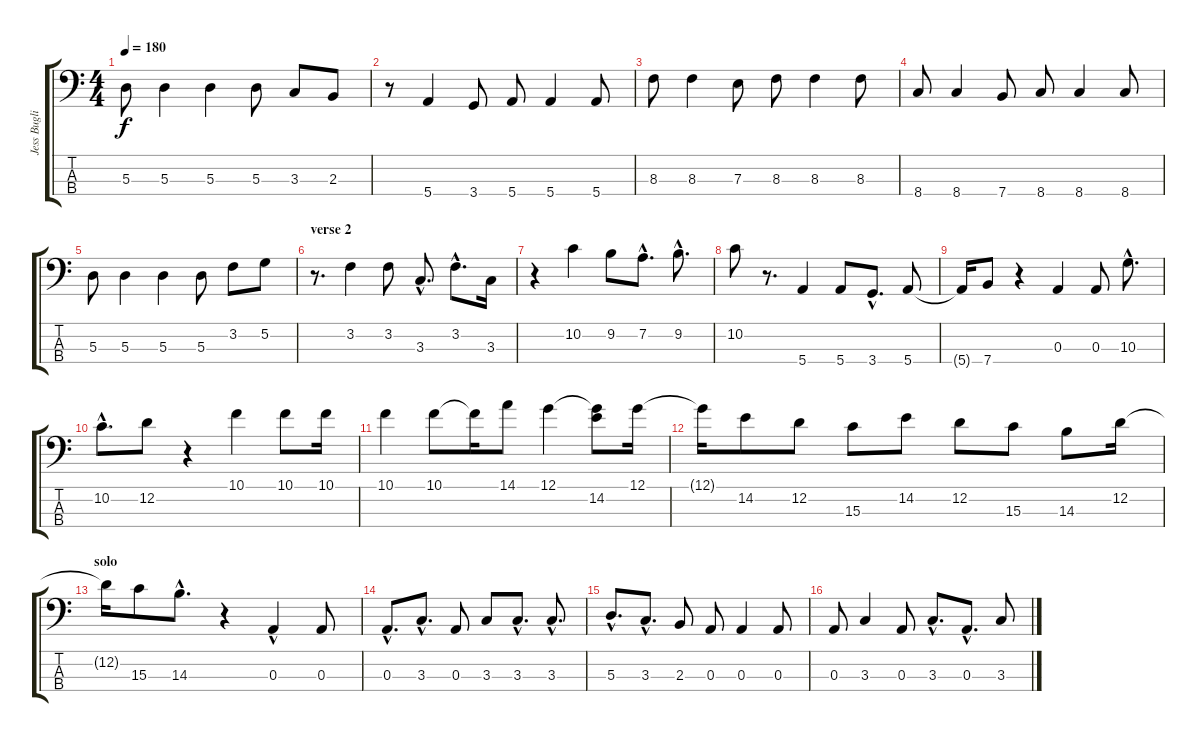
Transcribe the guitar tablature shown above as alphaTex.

\track ("Jess Buglione" "Jess Bugli") {instrument electricbassfinger}
\staff {score tabs}
\tuning (G2 D2 A1 E1) {hide}
\ts (4 4)
\tempo 180
\clef f4
\ks c
5.3.8{dy f} 5.3.4 5.3.4 5.3.8 3.3.8 2.3.8 |
r.8 5.4.4 3.4.8 5.4.8 5.4.4 5.4.8 |
8.3.8 8.3.4 7.3.8 8.3.8 8.3.4 8.3.8 |
8.4.8 8.4.4 7.4.8 8.4.8 8.4.4 8.4.8 |
5.3.8 5.3.4 5.3.4 5.3.8 3.2.8 5.2.8 |
\section ("" "verse 2")
r.8{d} 3.2.4 3.2.8 3.3{hac}.8{d} 3.2{hac}.8{d} 3.3.16 |
r.4 10.2.4 9.2.8 7.2{hac}.8{d} 9.2{hac}.8{d} |
10.2.8 r.8{d} 5.4.4 5.4.8 3.4{hac}.8{d} 5.4.8 |
5.4{t}.16 7.4.8 r.4 0.3.4 0.3.8 10.3{hac}.8{d} |
10.2{hac}.8{d} 12.2.8 r.4 10.1.4 10.1.8 10.1.16 |
10.1.4 10.1.8 10.1{t}.16 14.1.8 12.1.4 (12.1{t} 14.2).8 12.1.16 |
12.1{t}.16 14.2.8 12.2.8 15.3.8 14.2.8 12.2.8 15.3.8 14.3.8 12.2.16 |
\section ("" "solo")
12.2{t}.16 15.3.8 14.3{hac}.8{d} r.4 0.3{hac}.4 0.3.8 |
0.3{hac}.8{d} 3.3{hac}.8{d} 0.3.8 3.3.8 3.3{hac}.8{d} 3.3{hac}.8{d} |
5.3{hac}.8{d} 3.3{hac}.8{d} 2.3.8 0.3.8 0.3.4 0.3.8 |
0.3.8 3.3.4 0.3.8 3.3{hac}.8{d} 0.3{hac}.8{d} 3.3.8
